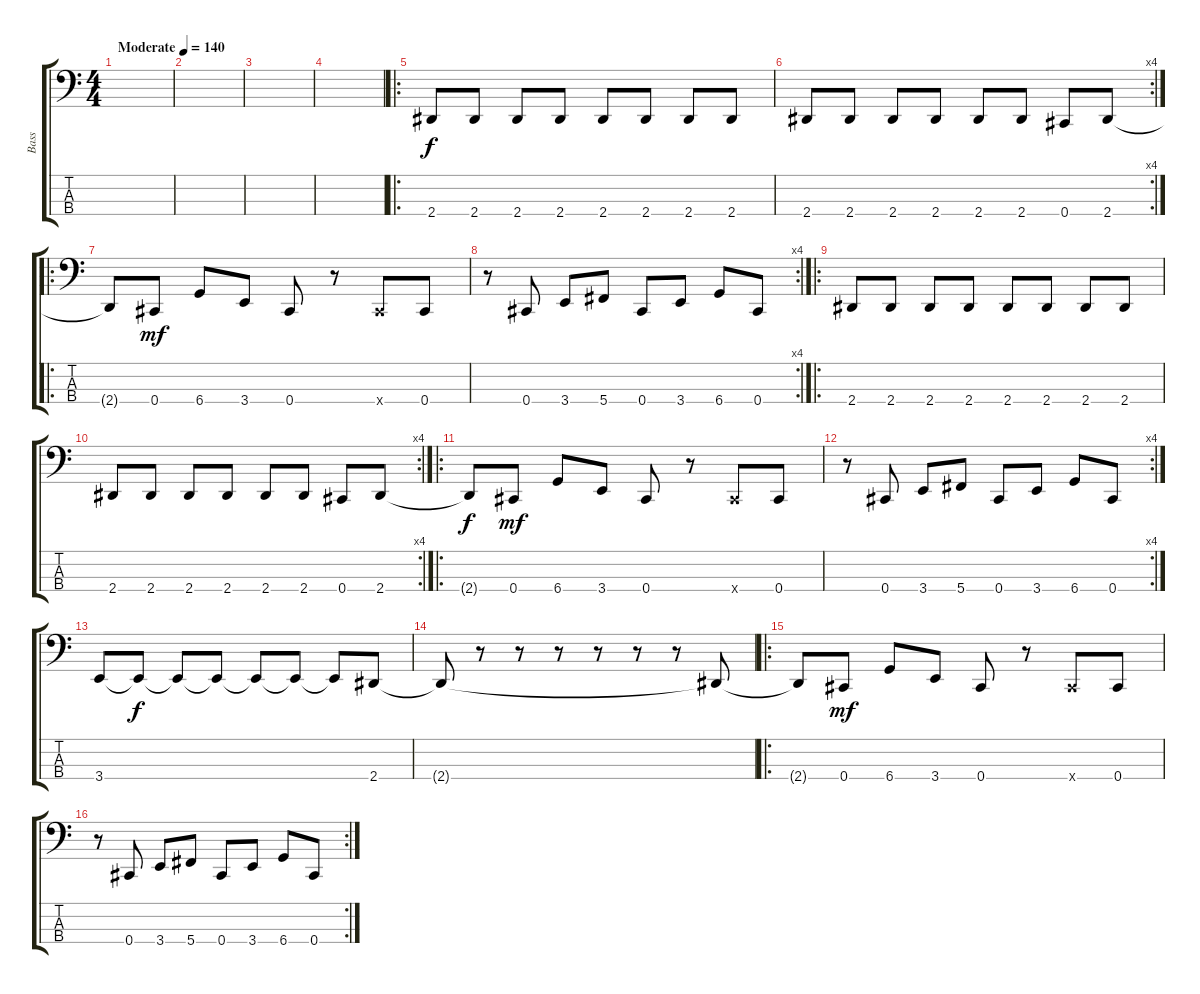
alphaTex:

\track ("Bass" "Bass") {instrument electricbassfinger}
\staff {score tabs}
\tuning (Gb2 Db2 Ab1 Db1) {hide}
\ts (4 4)
\tempo (140 "Moderate")
\clef f4
\ks c
|
|
|
|
\ro
2.4.8 2.4.8 2.4.8 2.4.8 2.4.8 2.4.8 2.4.8 2.4.8 |
\rc 4
2.4.8 2.4.8 2.4.8 2.4.8 2.4.8 2.4.8 0.4.8 2.4.8 |
\ro
2.4{t}.8{dy f} 0.4.8{dy mf} 6.4.8 3.4.8 0.4.8 r.8 0.4{x}.8 0.4.8 |
\rc 4
r.8 0.4.8 3.4.8 5.4.8 0.4.8 3.4.8 6.4.8 0.4.8 |
\ro
2.4.8 2.4.8 2.4.8 2.4.8 2.4.8 2.4.8 2.4.8 2.4.8 |
\rc 4
2.4.8 2.4.8 2.4.8 2.4.8 2.4.8 2.4.8 0.4.8 2.4.8 |
\ro
2.4{t}.8{dy f} 0.4.8{dy mf} 6.4.8 3.4.8 0.4.8 r.8 0.4{x}.8 0.4.8 |
\rc 4
r.8 0.4.8 3.4.8 5.4.8 0.4.8 3.4.8 6.4.8 0.4.8 |
3.4.8 3.4{t}.8{dy f} 3.4{t}.8 3.4{t}.8 3.4{t}.8 3.4{t}.8 3.4{t}.8 2.4.8 |
2.4{t}.8 r.8 r.8 r.8 r.8 r.8 r.8 2.4{t}.8 |
\ro
2.4{t}.8 0.4.8{dy mf} 6.4.8 3.4.8 0.4.8 r.8 0.4{x}.8 0.4.8 |
\rc 2
r.8 0.4.8 3.4.8 5.4.8 0.4.8 3.4.8 6.4.8 0.4.8
